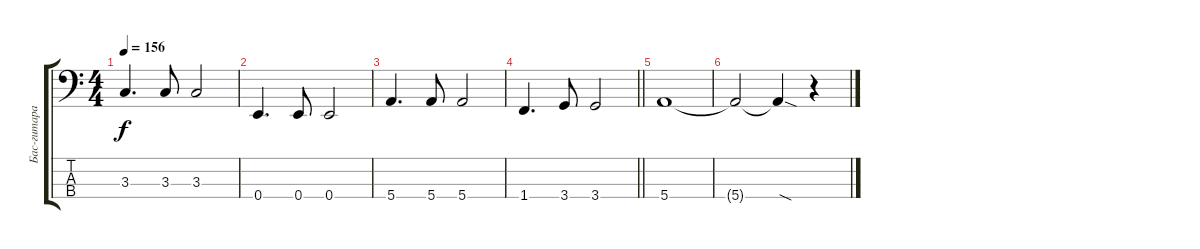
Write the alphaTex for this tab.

\track ("Бас-гитара" "Бас-гитара") {instrument electricbassfinger}
\staff {score tabs}
\tuning (G2 D2 A1 E1) {hide}
\ts (4 4)
\tempo 156
\clef f4
\ks c
3.3.4{d dy f} 3.3.8 3.3.2 |
0.4.4{d} 0.4.8 0.4.2 |
5.4.4{d} 5.4.8 5.4.2 |
\barLineRight lightlight
1.4.4{d} 3.4.8 3.4.2 |
5.4.1 |
5.4{t}.2 5.4{sod t}.4 r.4
